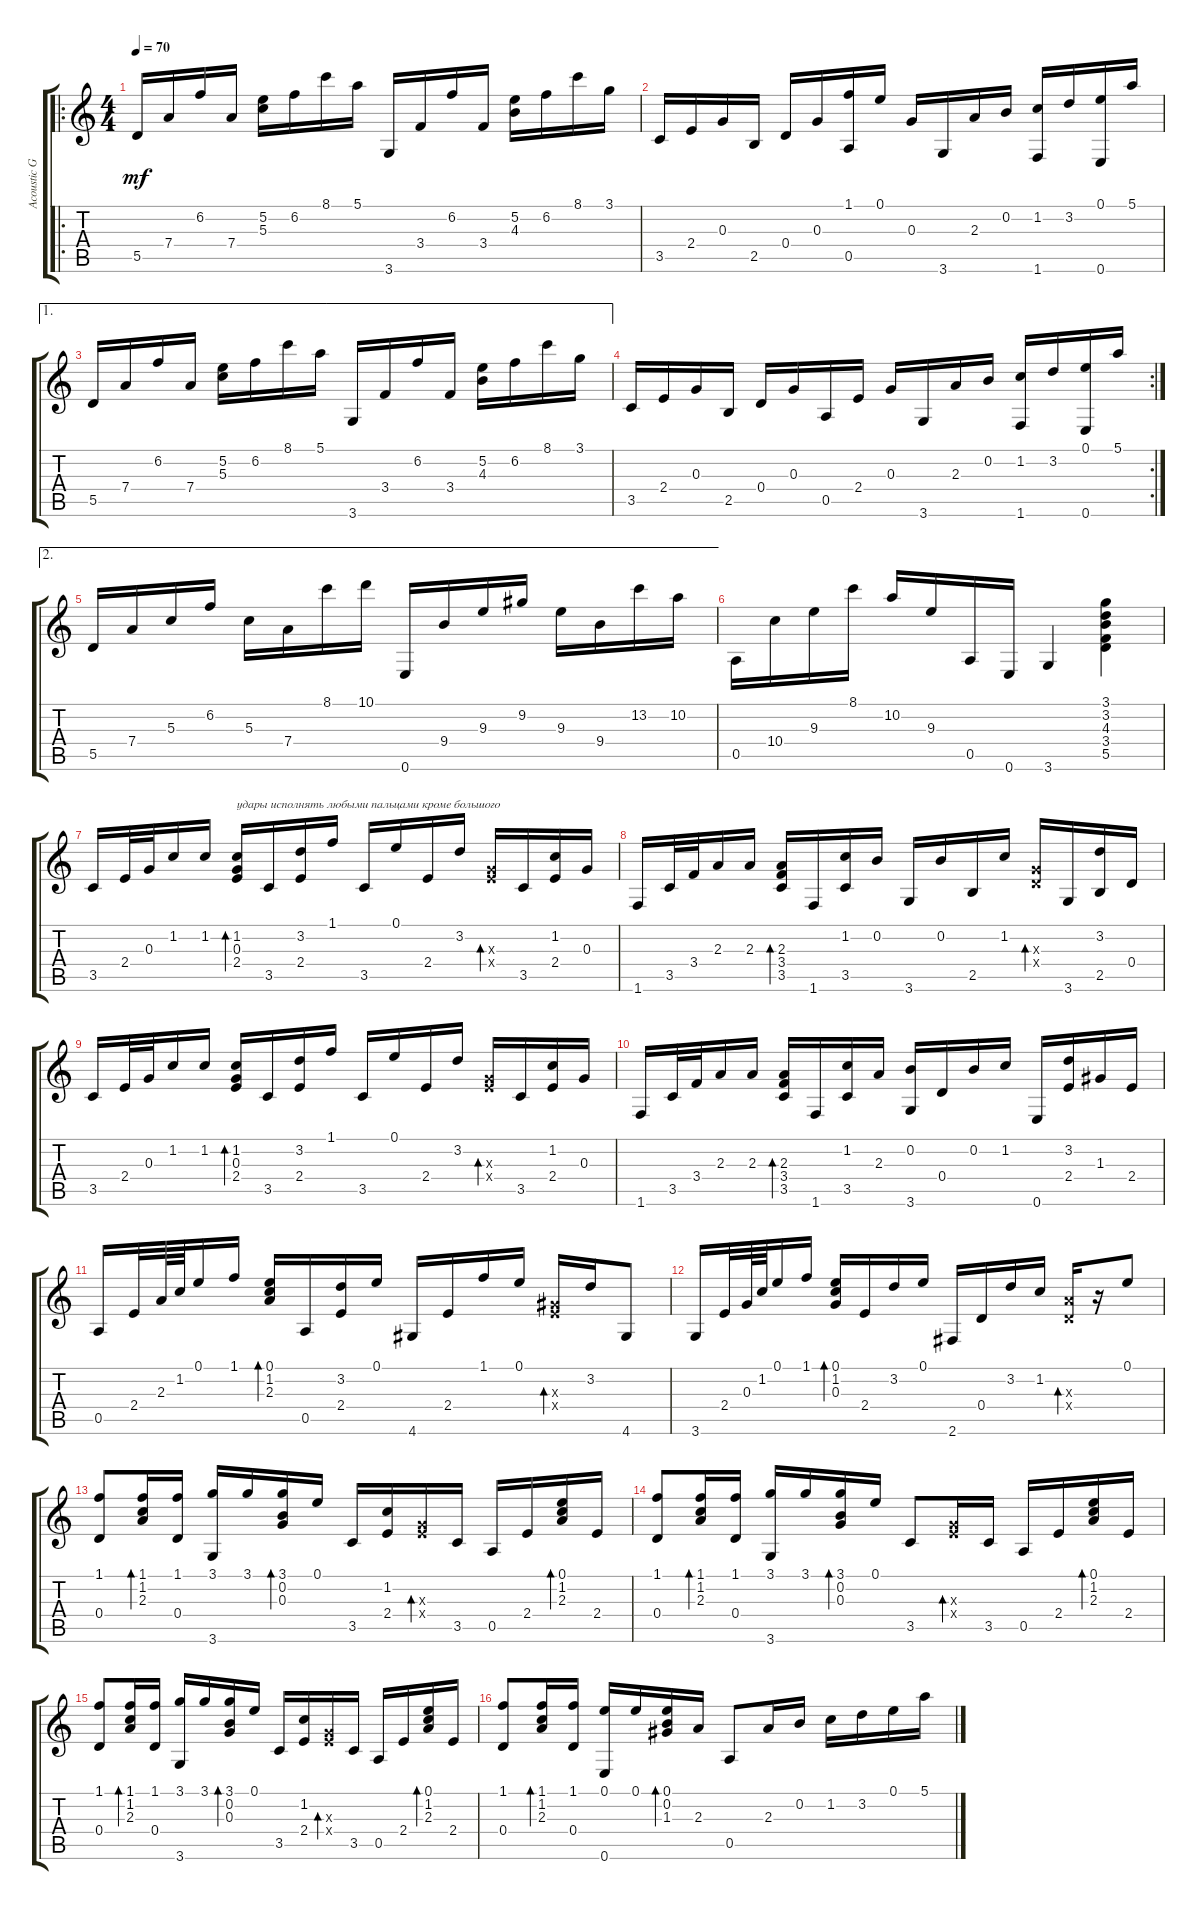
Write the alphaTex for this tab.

\track ("Acoustic Guitar" "Acoustic G") {instrument acousticguitarnylon}
\staff {score tabs}
\tuning (E4 B3 G3 D3 A2 E2) {hide}
\ro
\ts (4 4)
\tempo 70
\clef g2
\ks c
5.5.16{dy mf} 7.4.16 6.2.16 7.4.16 (5.2 5.3).16 6.2.16 8.1.16 5.1.16 3.6.16 3.4.16 6.2.16 3.4.16 (5.2 4.3).16 6.2.16 8.1.16 3.1.16 |
3.5.16 2.4.16 0.3.16 2.5.16 0.4.16 0.3.16 (1.1 0.5).16 0.1.16 0.3.16 3.6.16 2.3.16 0.2.16 (1.2 1.6).16 3.2.16 (0.1 0.6).16 5.1.16 |
\ae 1
5.5.16 7.4.16 6.2.16 7.4.16 (5.2 5.3).16 6.2.16 8.1.16 5.1.16 3.6.16 3.4.16 6.2.16 3.4.16 (5.2 4.3).16 6.2.16 8.1.16 3.1.16 |
\rc 2
3.5.16 2.4.16 0.3.16 2.5.16 0.4.16 0.3.16 0.5.16 2.4.16 0.3.16 3.6.16 2.3.16 0.2.16 (1.2 1.6).16 3.2.16 (0.1 0.6).16 5.1.16 |
\ae 2
5.5.16 7.4.16 5.3.16 6.2.16 5.3.16 7.4.16 8.1.16 10.1.16 0.6.16 9.4.16 9.3.16 9.2.16 9.3.16 9.4.16 13.2.16 10.2.16 |
0.5.16 10.4.16 9.3.16 8.1.16 10.2.16 9.3.16 0.5.16 0.6.16 3.6.4 (3.1 3.2 4.3 3.4 5.5).4 |
3.5.16 2.4.32 0.3.32 1.2.16 1.2.16 (1.2 0.3 2.4).16{bd 30 txt "удары исполнять любыми пальцами кроме большого"} 3.5.16 (3.2 2.4).16 1.1.16 3.5.16 0.1.16 2.4.16 3.2.16 (0.3{x} 2.4{x}).16{bd 30} 3.5.16 (1.2 2.4).16 0.3.16 |
1.6.16 3.5.32 3.4.32 2.3.16 2.3.16 (2.3 3.4 3.5).16{bd 30} 1.6.16 (1.2 3.5).16 0.2.16 3.6.16 0.2.16 2.5.16 1.2.16 (0.3{x} 0.4{x}).16{bd 30} 3.6.16 (3.2 2.5).16 0.4.16 |
3.5.16 2.4.32 0.3.32 1.2.16 1.2.16 (1.2 0.3 2.4).16{bd 30} 3.5.16 (3.2 2.4).16 1.1.16 3.5.16 0.1.16 2.4.16 3.2.16 (0.3{x} 2.4{x}).16{bd 30} 3.5.16 (1.2 2.4).16 0.3.16 |
1.6.16 3.5.32 3.4.32 2.3.16 2.3.16 (2.3 3.4 3.5).16{bd 30} 1.6.16 (1.2 3.5).16 2.3.16 (0.2 3.6).16 0.4.16 0.2.16 1.2.16 0.6.16 (3.2 2.4).16 1.3.16 2.4.16 |
0.5.16 2.4.32 2.3.64 1.2.64 0.1.16 1.1.16 (0.1 1.2 2.3).16{bd 30} 0.5.16 (3.2 2.4).16 0.1.16 4.6.16 2.4.16 1.1.16 0.1.16 (1.3{x} 2.4{x}).16{bd 30} 3.2.16 4.6.8 |
3.6.16 2.4.32 0.3.64 1.2.64 0.1.16 1.1.16 (0.1 1.2 0.3).16{bd 30} 2.4.16 3.2.16 0.1.16 2.6.16 0.4.16 3.2.16 1.2.16 (2.3{x} 0.4{x}).16{bd 30} r.16 0.1.8 |
(1.1 0.4).8 (1.1 1.2 2.3).16{bd 30} (1.1 0.4).16 (3.1 3.6).16 3.1.16 (3.1 0.2 0.3).16{bd 30} 0.1.16 3.5.16 (1.2 2.4).16 (0.3{x} 2.4{x}).16{bd 30} 3.5.16 0.5.16 2.4.16 (0.1 1.2 2.3).16{bd 30} 2.4.16 |
(1.1 0.4).8 (1.1 1.2 2.3).16{bd 30} (1.1 0.4).16 (3.1 3.6).16 3.1.16 (3.1 0.2 0.3).16{bd 30} 0.1.16 3.5.8 (0.3{x} 2.4{x}).16{bd 30} 3.5.16 0.5.16 2.4.16 (0.1 1.2 2.3).16{bd 30} 2.4.16 |
(1.1 0.4).8 (1.1 1.2 2.3).16{bd 30} (1.1 0.4).16 (3.1 3.6).16 3.1.16 (3.1 0.2 0.3).16{bd 30} 0.1.16 3.5.16 (1.2 2.4).16 (0.3{x} 2.4{x}).16{bd 30} 3.5.16 0.5.16 2.4.16 (0.1 1.2 2.3).16{bd 30} 2.4.16 |
(1.1 0.4).8 (1.1 1.2 2.3).16{bd 30} (1.1 0.4).16 (0.1 0.6).16 0.1.16 (0.1 0.2 1.3).16{bd 30} 2.3.16 0.5.8 2.3.16 0.2.16 1.2.16 3.2.16 0.1.16 5.1.16
